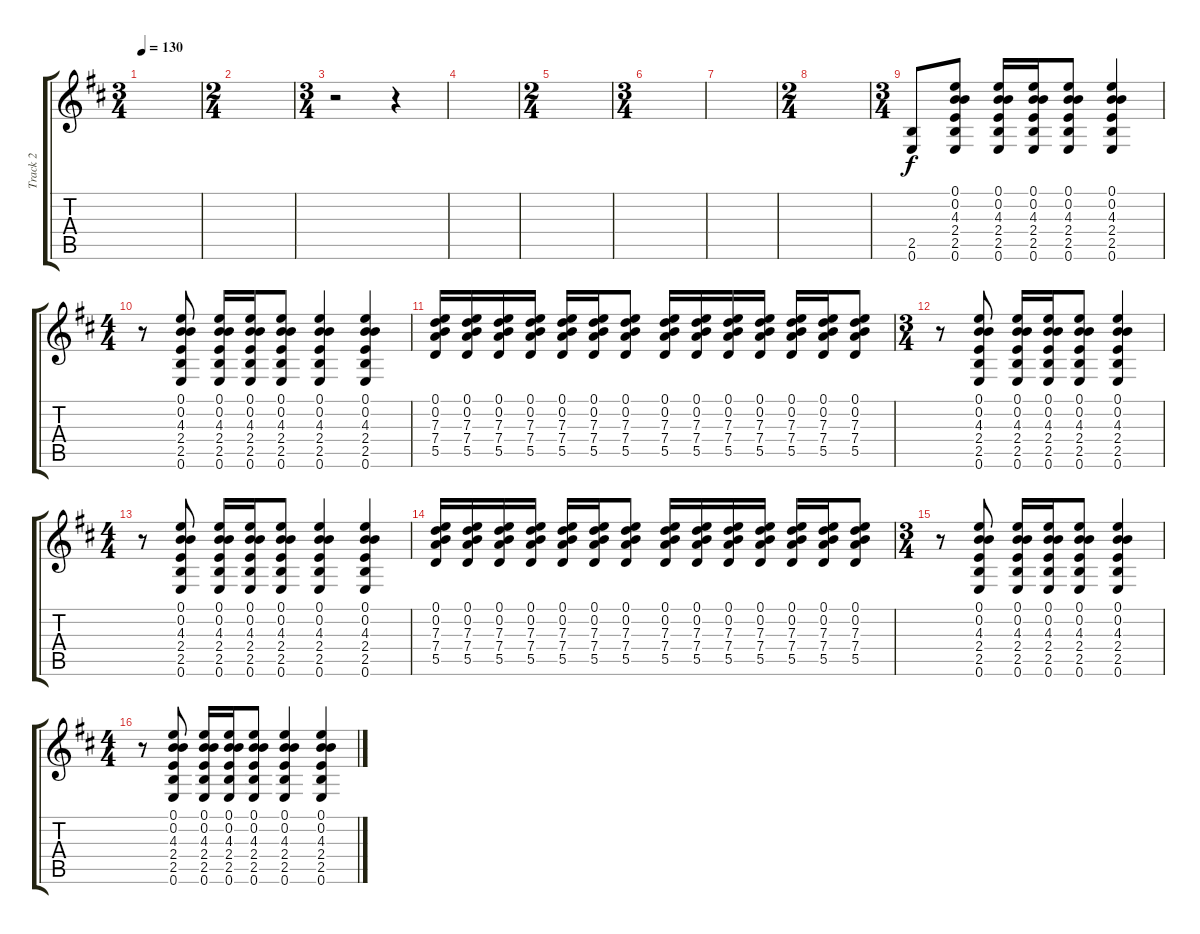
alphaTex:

\track ("Track 2" "Track 2") {instrument acousticguitarsteel}
\staff {score tabs}
\tuning (E4 B3 G3 D3 A2 E2) {hide}
\ts (3 4)
\tempo 130
\clef g2
\ks d
|
\ts (2 4)
|
\ts (3 4)
r.2 r.4 |
|
\ts (2 4)
|
\ts (3 4)
|
|
\ts (2 4)
|
\ts (3 4)
(2.5 0.6).8 (0.1 0.2 4.3 2.4 2.5 0.6).8 (0.1 0.2 4.3 2.4 2.5 0.6).16 (0.1 0.2 4.3 2.4 2.5 0.6).16 (0.1 0.2 4.3 2.4 2.5 0.6).8 (0.1 0.2 4.3 2.4 2.5 0.6).4 |
\ts (4 4)
r.8 (0.1 0.2 4.3 2.4 2.5 0.6).8 (0.1 0.2 4.3 2.4 2.5 0.6).16 (0.1 0.2 4.3 2.4 2.5 0.6).16 (0.1 0.2 4.3 2.4 2.5 0.6).8 (0.1 0.2 4.3 2.4 2.5 0.6).4 (0.1 0.2 4.3 2.4 2.5 0.6).4 |
(0.1 0.2 7.3 7.4 5.5).16 (0.1 0.2 7.3 7.4 5.5).16 (0.1 0.2 7.3 7.4 5.5).16 (0.1 0.2 7.3 7.4 5.5).16 (0.1 0.2 7.3 7.4 5.5).16 (0.1 0.2 7.3 7.4 5.5).16 (0.1 0.2 7.3 7.4 5.5).8 (0.1 0.2 7.3 7.4 5.5).16 (0.1 0.2 7.3 7.4 5.5).16 (0.1 0.2 7.3 7.4 5.5).16 (0.1 0.2 7.3 7.4 5.5).16 (0.1 0.2 7.3 7.4 5.5).16 (0.1 0.2 7.3 7.4 5.5).16 (0.1 0.2 7.3 7.4 5.5).8 |
\ts (3 4)
r.8 (0.1 0.2 4.3 2.4 2.5 0.6).8 (0.1 0.2 4.3 2.4 2.5 0.6).16 (0.1 0.2 4.3 2.4 2.5 0.6).16 (0.1 0.2 4.3 2.4 2.5 0.6).8 (0.1 0.2 4.3 2.4 2.5 0.6).4 |
\ts (4 4)
r.8 (0.1 0.2 4.3 2.4 2.5 0.6).8 (0.1 0.2 4.3 2.4 2.5 0.6).16 (0.1 0.2 4.3 2.4 2.5 0.6).16 (0.1 0.2 4.3 2.4 2.5 0.6).8 (0.1 0.2 4.3 2.4 2.5 0.6).4 (0.1 0.2 4.3 2.4 2.5 0.6).4 |
(0.1 0.2 7.3 7.4 5.5).16 (0.1 0.2 7.3 7.4 5.5).16 (0.1 0.2 7.3 7.4 5.5).16 (0.1 0.2 7.3 7.4 5.5).16 (0.1 0.2 7.3 7.4 5.5).16 (0.1 0.2 7.3 7.4 5.5).16 (0.1 0.2 7.3 7.4 5.5).8 (0.1 0.2 7.3 7.4 5.5).16 (0.1 0.2 7.3 7.4 5.5).16 (0.1 0.2 7.3 7.4 5.5).16 (0.1 0.2 7.3 7.4 5.5).16 (0.1 0.2 7.3 7.4 5.5).16 (0.1 0.2 7.3 7.4 5.5).16 (0.1 0.2 7.3 7.4 5.5).8 |
\ts (3 4)
r.8 (0.1 0.2 4.3 2.4 2.5 0.6).8 (0.1 0.2 4.3 2.4 2.5 0.6).16 (0.1 0.2 4.3 2.4 2.5 0.6).16 (0.1 0.2 4.3 2.4 2.5 0.6).8 (0.1 0.2 4.3 2.4 2.5 0.6).4 |
\ts (4 4)
r.8 (0.1 0.2 4.3 2.4 2.5 0.6).8 (0.1 0.2 4.3 2.4 2.5 0.6).16 (0.1 0.2 4.3 2.4 2.5 0.6).16 (0.1 0.2 4.3 2.4 2.5 0.6).8 (0.1 0.2 4.3 2.4 2.5 0.6).4 (0.1 0.2 4.3 2.4 2.5 0.6).4
